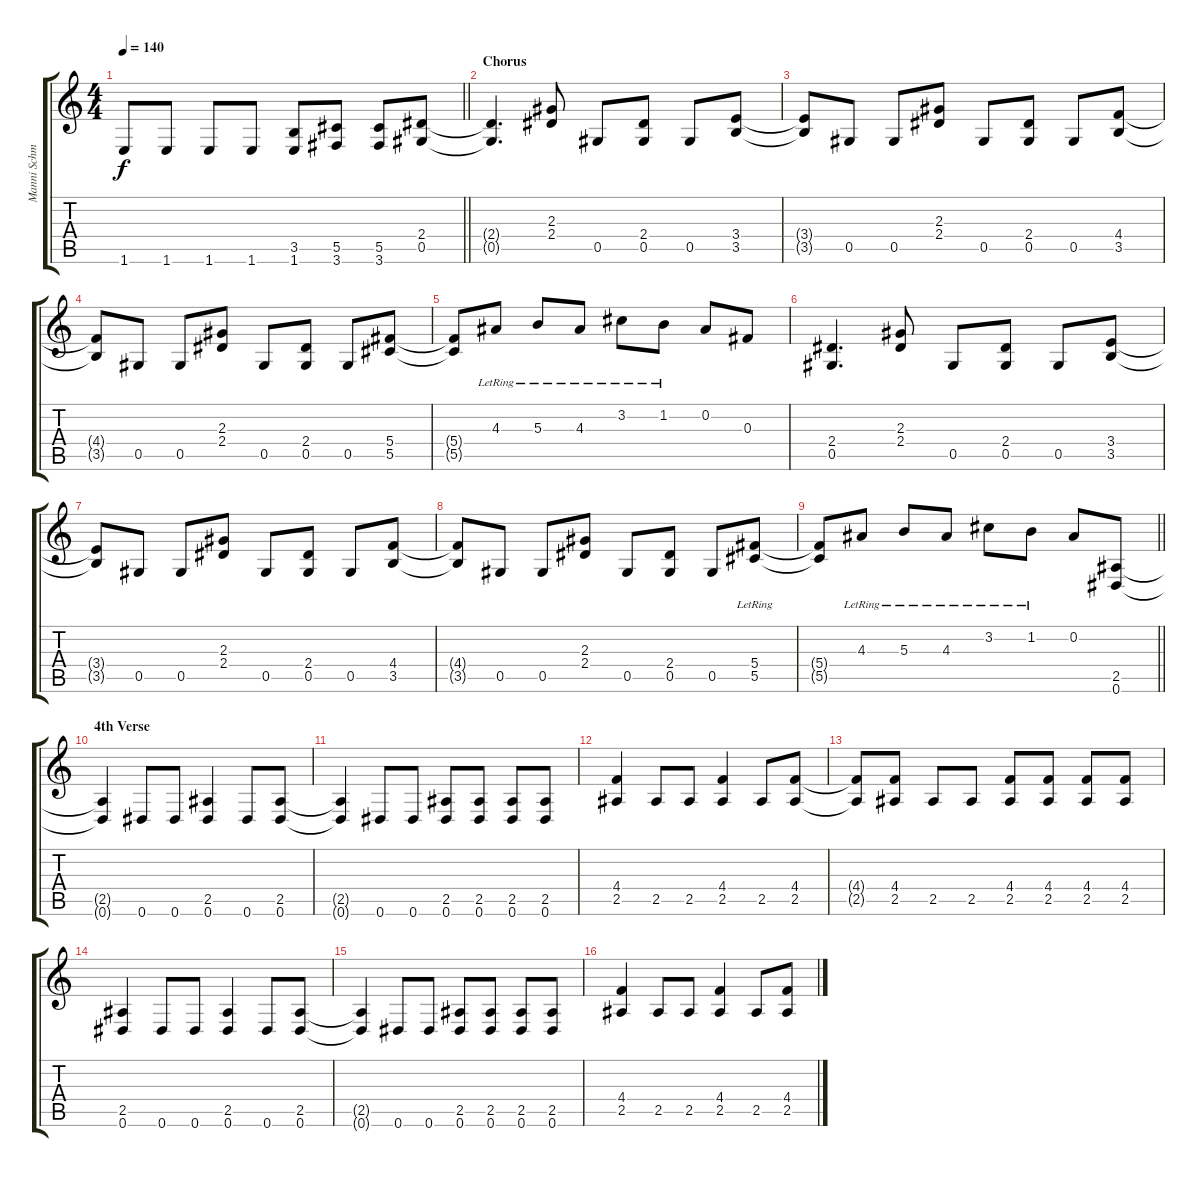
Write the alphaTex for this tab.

\track ("Manni Schmidt" "Manni Schm") {instrument distortionguitar}
\staff {score tabs}
\tuning (Eb4 Bb3 Gb3 Db3 Ab2 Eb2) {hide}
\ts (4 4)
\tempo 140
\clef g2
\barLineRight lightlight
\ks c
1.6.8{dy f} 1.6.8 1.6.8 1.6.8 (3.5 1.6).8 (5.5 3.6).8 (5.5 3.6).8 (2.4 0.5).8 |
\section ("" "Chorus")
(2.4{t} 0.5{t}).4{d} (2.3 2.4).8 0.5.8 (2.4 0.5).8 0.5.8 (3.4 3.5).8 |
(3.4{t} 3.5{t}).8 0.5.8 0.5.8 (2.3 2.4).8 0.5.8 (2.4 0.5).8 0.5.8 (4.4 3.5).8 |
(4.4{t} 3.5{t}).8 0.5.8 0.5.8 (2.3 2.4).8 0.5.8 (2.4 0.5).8 0.5.8 (5.4 5.5).8 |
(5.4{t} 5.5{t}).8 4.3{lr}.8 5.3{lr}.8 4.3{lr}.8 3.2{lr}.8 1.2{lr}.8 0.2.8 0.3.8 |
(2.4 0.5).4{d} (2.3 2.4).8 0.5.8 (2.4 0.5).8 0.5.8 (3.4 3.5).8 |
(3.4{t} 3.5{t}).8 0.5.8 0.5.8 (2.3 2.4).8 0.5.8 (2.4 0.5).8 0.5.8 (4.4 3.5).8 |
(4.4{t} 3.5{t}).8 0.5.8 0.5.8 (2.3 2.4).8 0.5.8 (2.4 0.5).8 0.5.8 (5.4{lr} 5.5).8 |
\barLineRight lightlight
(5.4{t} 5.5{t}).8 4.3{lr}.8 5.3{lr}.8 4.3{lr}.8 3.2{lr}.8 1.2{lr}.8 0.2.8 (2.5 0.6).8 |
\section ("" "4th Verse")
(2.5{t} 0.6{t}).4 0.6.8 0.6.8 (2.5 0.6).4 0.6.8 (2.5 0.6).8 |
(2.5{t} 0.6{t}).4 0.6.8 0.6.8 (2.5 0.6).8 (2.5 0.6).8 (2.5 0.6).8 (2.5 0.6).8 |
(4.4 2.5).4 2.5.8 2.5.8 (4.4 2.5).4 2.5.8 (4.4 2.5).8 |
(4.4{t} 2.5{t}).8 (4.4 2.5).8 2.5.8 2.5.8 (4.4 2.5).8 (4.4 2.5).8 (4.4 2.5).8 (4.4 2.5).8 |
(2.5 0.6).4 0.6.8 0.6.8 (2.5 0.6).4 0.6.8 (2.5 0.6).8 |
(2.5{t} 0.6{t}).4 0.6.8 0.6.8 (2.5 0.6).8 (2.5 0.6).8 (2.5 0.6).8 (2.5 0.6).8 |
(4.4 2.5).4 2.5.8 2.5.8 (4.4 2.5).4 2.5.8 (4.4 2.5).8
